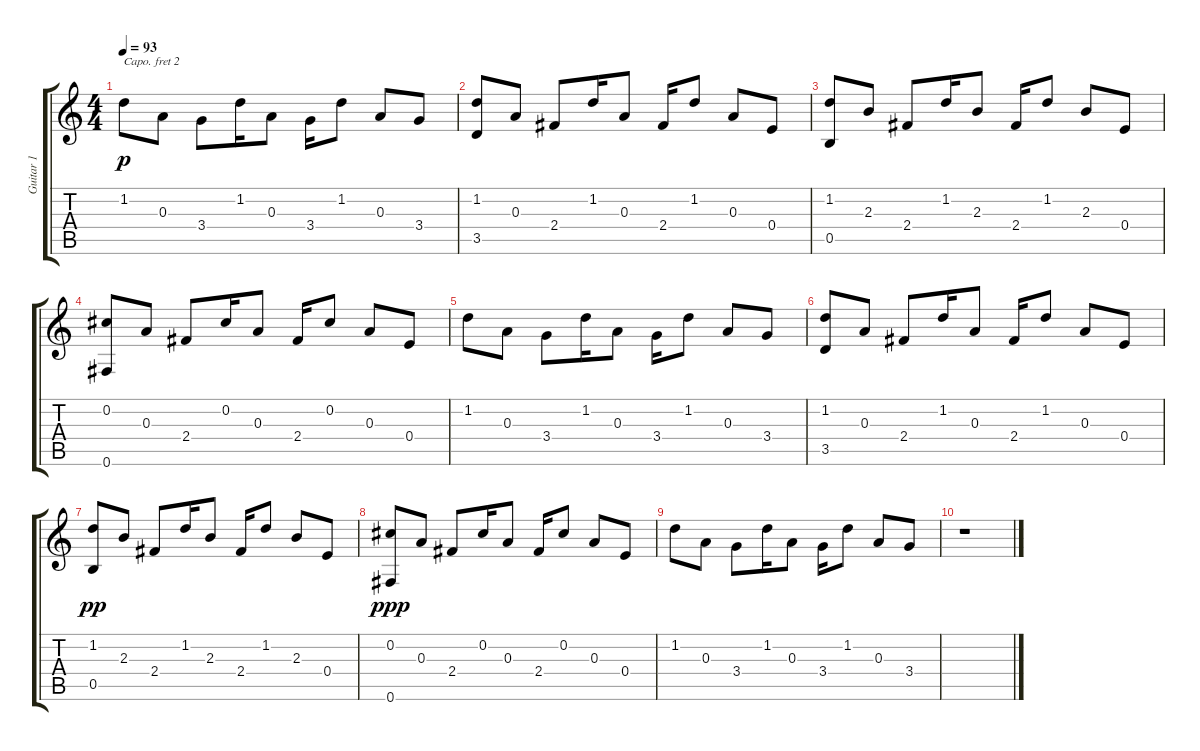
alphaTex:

\track ("Guitar 1" "Guitar 1") {instrument electricguitarclean}
\staff {score tabs}
\capo 2
\tuning (E4 B3 G3 D3 A2 E2) {hide}
\ts (4 4)
\tempo 93
\clef g2
\ks c
1.2.8{dy p} 0.3.8 3.4.8 1.2.16 0.3.8 3.4.16 1.2.8 0.3.8 3.4.8 |
(1.2 3.5).8 0.3.8 2.4.8 1.2.16 0.3.8 2.4.16 1.2.8 0.3.8 0.4.8 |
(1.2 0.5).8 2.3.8 2.4.8 1.2.16 2.3.8 2.4.16 1.2.8 2.3.8 0.4.8 |
(0.2 0.6).8 0.3.8 2.4.8 0.2.16 0.3.8 2.4.16 0.2.8 0.3.8 0.4.8 |
1.2.8 0.3.8 3.4.8 1.2.16 0.3.8 3.4.16 1.2.8 0.3.8 3.4.8 |
(1.2 3.5).8 0.3.8 2.4.8 1.2.16 0.3.8 2.4.16 1.2.8 0.3.8 0.4.8 |
(1.2 0.5).8{dy pp} 2.3.8 2.4.8 1.2.16 2.3.8 2.4.16 1.2.8 2.3.8 0.4.8 |
(0.2 0.6).8{dy ppp} 0.3.8 2.4.8 0.2.16 0.3.8 2.4.16 0.2.8 0.3.8 0.4.8 |
1.2.8 0.3.8 3.4.8 1.2.16 0.3.8 3.4.16 1.2.8 0.3.8 3.4.8 |
r.1
